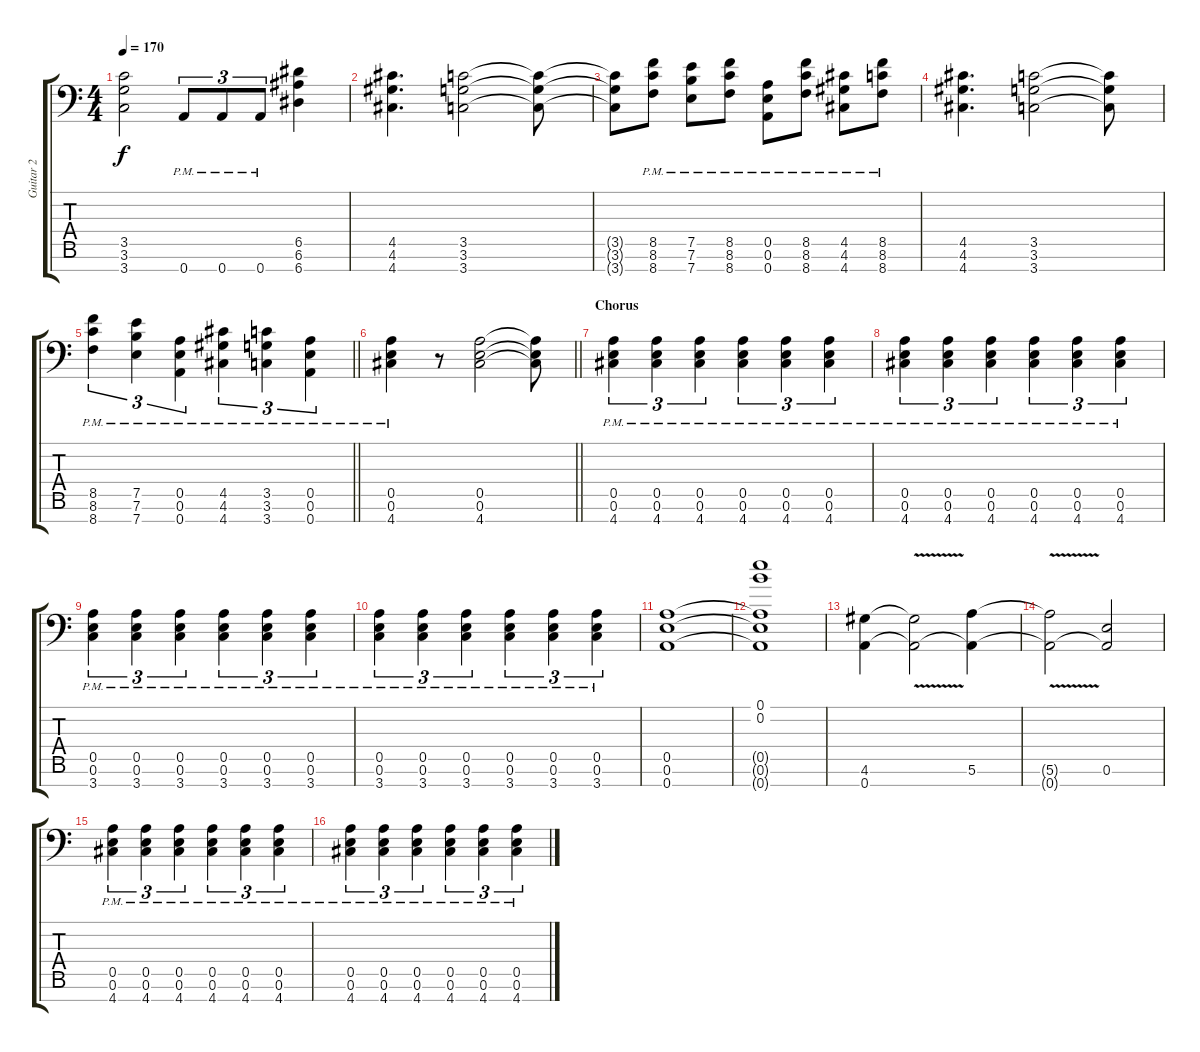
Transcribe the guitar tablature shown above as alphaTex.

\track ("Guitar 2" "Guitar 2") {instrument overdrivenguitar}
\staff {score tabs}
\tuning (E4 B3 G3 D3 A2 E2 A1) {hide}
\ts (4 4)
\tempo 170
\clef f4
\ks c
(3.5{t} 3.6{t} 3.7{t}).2{dy f} 0.7{pm}.8{tu (3 2)} 0.7{pm}.8{tu (3 2)} 0.7{pm}.8{tu (3 2)} (6.5 6.6 6.7).4 |
(4.5 4.6 4.7).4{d} (3.5 3.6 3.7).2 (3.5{t} 3.6{t} 3.7{t}).8 |
(3.5{t} 3.6{t} 3.7{t}).8 (8.5{pm} 8.6{pm} 8.7{pm}).8 (7.5{pm} 7.6{pm} 7.7{pm}).8 (8.5{pm} 8.6{pm} 8.7{pm}).8 (0.5{pm} 0.6{pm} 0.7{pm}).8 (8.5{pm} 8.6{pm} 8.7{pm}).8 (4.5{pm} 4.6{pm} 4.7{pm}).8 (8.5{pm} 8.6{pm} 8.7{pm}).8 |
(4.5 4.6 4.7).4{d} (3.5 3.6 3.7).2 (3.5{t} 3.6{t} 3.7{t}).8 |
\barLineRight lightlight
(8.5{pm} 8.6{pm} 8.7{pm}).4{tu (3 2)} (7.5{pm} 7.6{pm} 7.7{pm}).4{tu (3 2)} (0.5{pm} 0.6{pm} 0.7{pm}).4{tu (3 2)} (4.5{pm} 4.6{pm} 4.7{pm}).4{tu (3 2)} (3.5{pm} 3.6{pm} 3.7{pm}).4{tu (3 2)} (0.5{pm} 0.6{pm} 0.7{pm}).4{tu (3 2)} |
\barLineRight lightlight
(0.5{pm} 0.6{pm} 4.7{pm}).4 r.8{volume 0} (0.5 0.6 4.7).2{volume 14} (0.5{t} 0.6{t} 4.7{t}).8 |
\section ("" "Chorus")
(0.5{pm} 0.6{pm} 4.7{pm}).4{tu (3 2)} (0.5{pm} 0.6{pm} 4.7{pm}).4{tu (3 2)} (0.5{pm} 0.6{pm} 4.7{pm}).4{tu (3 2)} (0.5{pm} 0.6{pm} 4.7{pm}).4{tu (3 2)} (0.5{pm} 0.6{pm} 4.7{pm}).4{tu (3 2)} (0.5{pm} 0.6{pm} 4.7{pm}).4{tu (3 2)} |
(0.5{pm} 0.6{pm} 4.7{pm}).4{tu (3 2)} (0.5{pm} 0.6{pm} 4.7{pm}).4{tu (3 2)} (0.5{pm} 0.6{pm} 4.7{pm}).4{tu (3 2)} (0.5{pm} 0.6{pm} 4.7{pm}).4{tu (3 2)} (0.5{pm} 0.6{pm} 4.7{pm}).4{tu (3 2)} (0.5{pm} 0.6{pm} 4.7{pm}).4{tu (3 2)} |
(0.5{pm} 0.6{pm} 3.7{pm}).4{tu (3 2)} (0.5{pm} 0.6{pm} 3.7{pm}).4{tu (3 2)} (0.5{pm} 0.6{pm} 3.7{pm}).4{tu (3 2)} (0.5{pm} 0.6{pm} 3.7{pm}).4{tu (3 2)} (0.5{pm} 0.6{pm} 3.7{pm}).4{tu (3 2)} (0.5{pm} 0.6{pm} 3.7{pm}).4{tu (3 2)} |
(0.5{pm} 0.6{pm} 3.7{pm}).4{tu (3 2)} (0.5{pm} 0.6{pm} 3.7{pm}).4{tu (3 2)} (0.5{pm} 0.6{pm} 3.7{pm}).4{tu (3 2)} (0.5{pm} 0.6{pm} 3.7{pm}).4{tu (3 2)} (0.5{pm} 0.6{pm} 3.7{pm}).4{tu (3 2)} (0.5{pm} 0.6{pm} 3.7{pm}).4{tu (3 2)} |
(0.5 0.6 0.7).1 |
(0.1 0.2 0.5{t} 0.6{t} 0.7{t}).1 |
(4.6 0.7).4 (4.6{v t} 0.7{t}).2 (5.6 0.7{t}).4 |
(5.6{v t} 0.7{t}).2 (0.6 0.7{t}).2 |
(0.5{pm} 0.6{pm} 4.7{pm}).4{tu (3 2)} (0.5{pm} 0.6{pm} 4.7{pm}).4{tu (3 2)} (0.5{pm} 0.6{pm} 4.7{pm}).4{tu (3 2)} (0.5{pm} 0.6{pm} 4.7{pm}).4{tu (3 2)} (0.5{pm} 0.6{pm} 4.7{pm}).4{tu (3 2)} (0.5{pm} 0.6{pm} 4.7{pm}).4{tu (3 2)} |
(0.5{pm} 0.6{pm} 4.7{pm}).4{tu (3 2)} (0.5{pm} 0.6{pm} 4.7{pm}).4{tu (3 2)} (0.5{pm} 0.6{pm} 4.7{pm}).4{tu (3 2)} (0.5{pm} 0.6{pm} 4.7{pm}).4{tu (3 2)} (0.5{pm} 0.6{pm} 4.7{pm}).4{tu (3 2)} (0.5{pm} 0.6{pm} 4.7{pm}).4{tu (3 2)}
